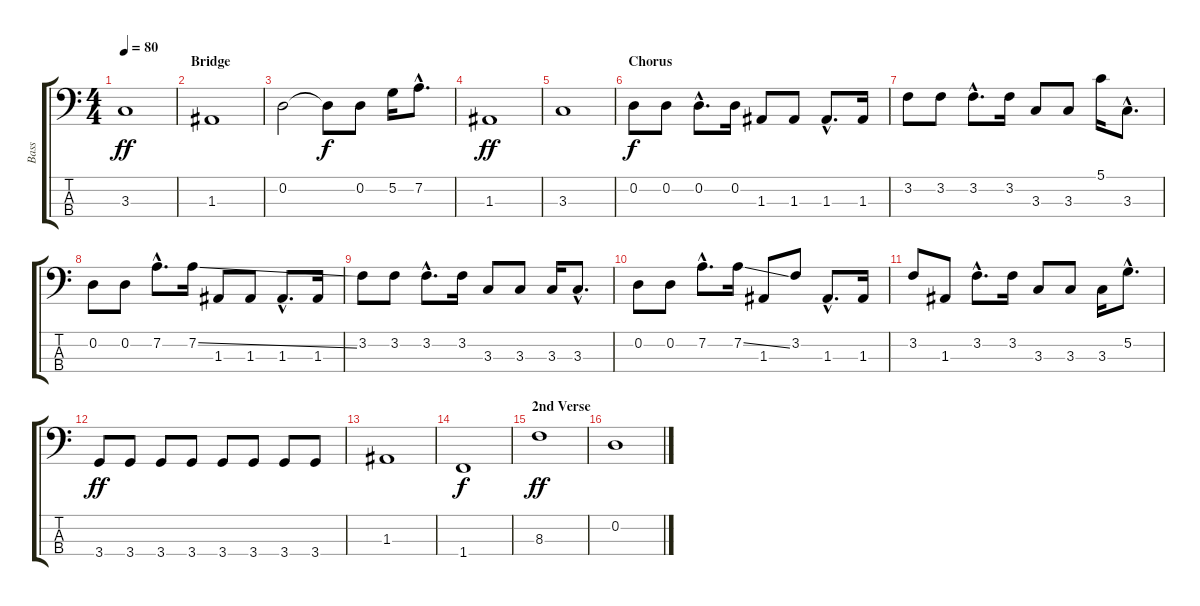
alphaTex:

\track ("Bass" "Bass") {instrument electricbasspick}
\staff {score tabs}
\tuning (G2 D2 A1 E1) {hide}
\ts (4 4)
\tempo 80
\clef f4
\ks c
3.3.1{dy ff} |
\section ("" "Bridge")
1.3.1 |
0.2.2 0.2{t}.8{dy f} 0.2.8 5.2.16 7.2{hac}.8{d} |
1.3.1{dy ff} |
3.3.1 |
\section ("" "Chorus")
0.2.8{dy f} 0.2.8 0.2{hac}.8{d} 0.2.16 1.3.8 1.3.8 1.3{hac}.8{d} 1.3.16 |
3.2.8 3.2.8 3.2{hac}.8{d} 3.2.16 3.3.8 3.3.8 5.1.16 3.3{hac}.8{d} |
0.2.8 0.2.8 7.2{hac}.8{d} 7.2{ss}.16 1.3.8 1.3.8 1.3{hac}.8{d} 1.3.16 |
3.2.8 3.2.8 3.2{hac}.8{d} 3.2.16 3.3.8 3.3.8 3.3.16 3.3{hac}.8{d} |
0.2.8 0.2.8 7.2{hac}.8{d} 7.2{ss}.16 1.3.8 3.2.8 1.3{hac}.8{d} 1.3.16 |
3.2.8 1.3.8 3.2{hac}.8{d} 3.2.16 3.3.8 3.3.8 3.3.16 5.2{hac}.8{d} |
3.4.8{dy ff} 3.4.8 3.4.8 3.4.8 3.4.8 3.4.8 3.4.8 3.4.8 |
1.3.1 |
1.4.1{dy f} |
\section ("" "2nd Verse")
8.3.1{dy ff} |
0.2.1
